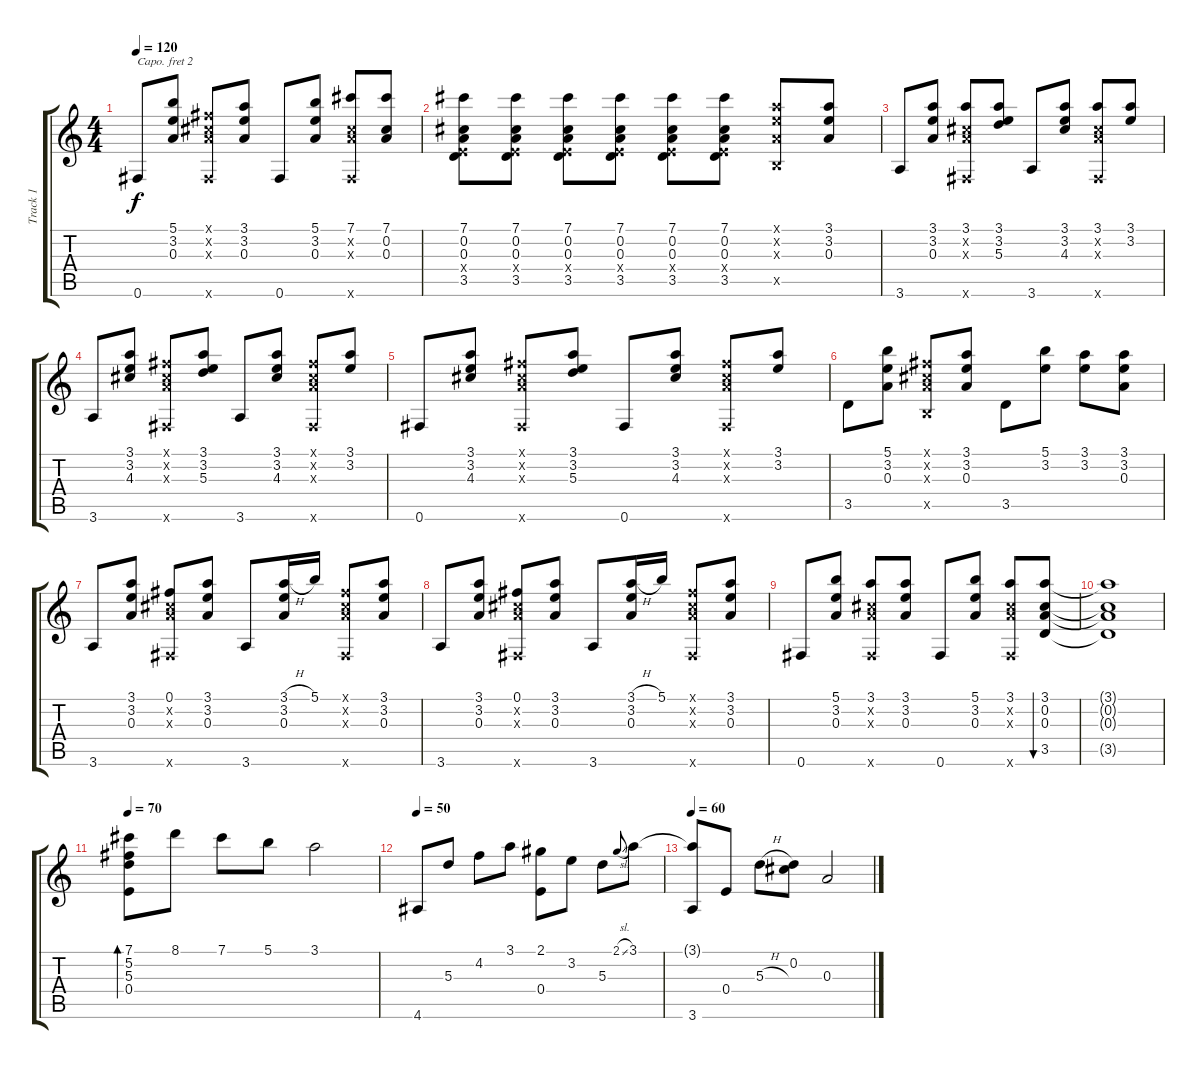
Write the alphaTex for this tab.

\track ("Track 1" "Track 1") {instrument acousticguitarsteel}
\staff {score tabs}
\capo 2
\tuning (E4 B3 G3 D3 A2 E2) {hide}
\ts (4 4)
\tempo 120
\clef g2
\ks c
0.6.8{dy f} (5.1 3.2 0.3).8 (0.1{x} 0.2{x} 0.3{x} 0.6{x}).8 (3.1 3.2 0.3).8 0.6.8 (5.1 3.2 0.3).8 (7.1 0.2{x} 0.3{x} 0.6{x}).8 (7.1 0.2 0.3).8 |
(7.1 0.2 0.3 0.4{x} 3.5).8 (7.1 0.2 0.3 0.4{x} 3.5).8 (7.1 0.2 0.3 0.4{x} 3.5).8 (7.1 0.2 0.3 0.4{x} 3.5).8 (7.1 0.2 0.3 0.4{x} 3.5).8 (7.1 0.2 0.3 0.4{x} 3.5).8 (3.1{x} 3.2{x} 0.3{x} 0.5{x}).8 (3.1 3.2 0.3).8 |
3.6.8 (3.1 3.2 0.3).8 (3.1 0.2{x} 0.3{x} 0.6{x}).8 (3.1 3.2 5.3).8 3.6.8 (3.1 3.2 4.3).8 (3.1 0.2{x} 0.3{x} 0.6{x}).8 (3.1 3.2).8 |
3.6.8 (3.1 3.2 4.3).8 (0.1{x} 0.2{x} 0.3{x} 0.6{x}).8 (3.1 3.2 5.3).8 3.6.8 (3.1 3.2 4.3).8 (0.1{x} 0.2{x} 0.3{x} 0.6{x}).8 (3.1 3.2).8 |
0.6.8 (3.1 3.2 4.3).8 (0.1{x} 0.2{x} 0.3{x} 0.6{x}).8 (3.1 3.2 5.3).8 0.6.8 (3.1 3.2 4.3).8 (0.1{x} 0.2{x} 0.3{x} 0.6{x}).8 (3.1 3.2).8 |
3.5.8 (5.1 3.2 0.3).8 (0.1{x} 0.2{x} 0.3{x} 0.5{x}).8 (3.1 3.2 0.3).8 3.5.8 (5.1 3.2).8 (3.1 3.2).8 (3.1 3.2 0.3).8 |
3.6.8 (3.1 3.2 0.3).8 (0.1 0.2{x} 0.3{x} 0.6{x}).8 (3.1 3.2 0.3).8 3.6.8 (3.1{h} 3.2 0.3).16 5.1.16 (0.1{x} 0.2{x} 0.3{x} 0.6{x}).8 (3.1 3.2 0.3).8 |
3.6.8 (3.1 3.2 0.3).8 (0.1 0.2{x} 0.3{x} 0.6{x}).8 (3.1 3.2 0.3).8 3.6.8 (3.1{h} 3.2 0.3).16 5.1.16 (0.1{x} 0.2{x} 0.3{x} 0.6{x}).8 (3.1 3.2 0.3).8 |
0.6.8 (5.1 3.2 0.3).8 (3.1 0.2{x} 0.3{x} 0.6{x}).8 (3.1 3.2 0.3).8 0.6.8 (5.1 3.2 0.3).8 (3.1 0.2{x} 0.3{x} 0.6{x}).8 (3.1 0.2 0.3 3.5).8{bu 60} |
(3.1{t} 0.2{t} 0.3{t} 3.5{t}).1 |
\tempo 70
(7.1 5.2 5.3 0.4).8{bd 120} 8.1.8 7.1.8 5.1.8 3.1.2 |
\tempo 50
4.6.8 5.3.8 4.2.8 3.1.8 (2.1 0.4).8 3.2.8 5.3.8 2.1{sl}.8{gr onbeat} 3.1.8 |
\tempo 60
(3.1{t} 3.6).8 0.4.8 5.3{h}.8 (0.2 5.3{t}).8 0.3.2
